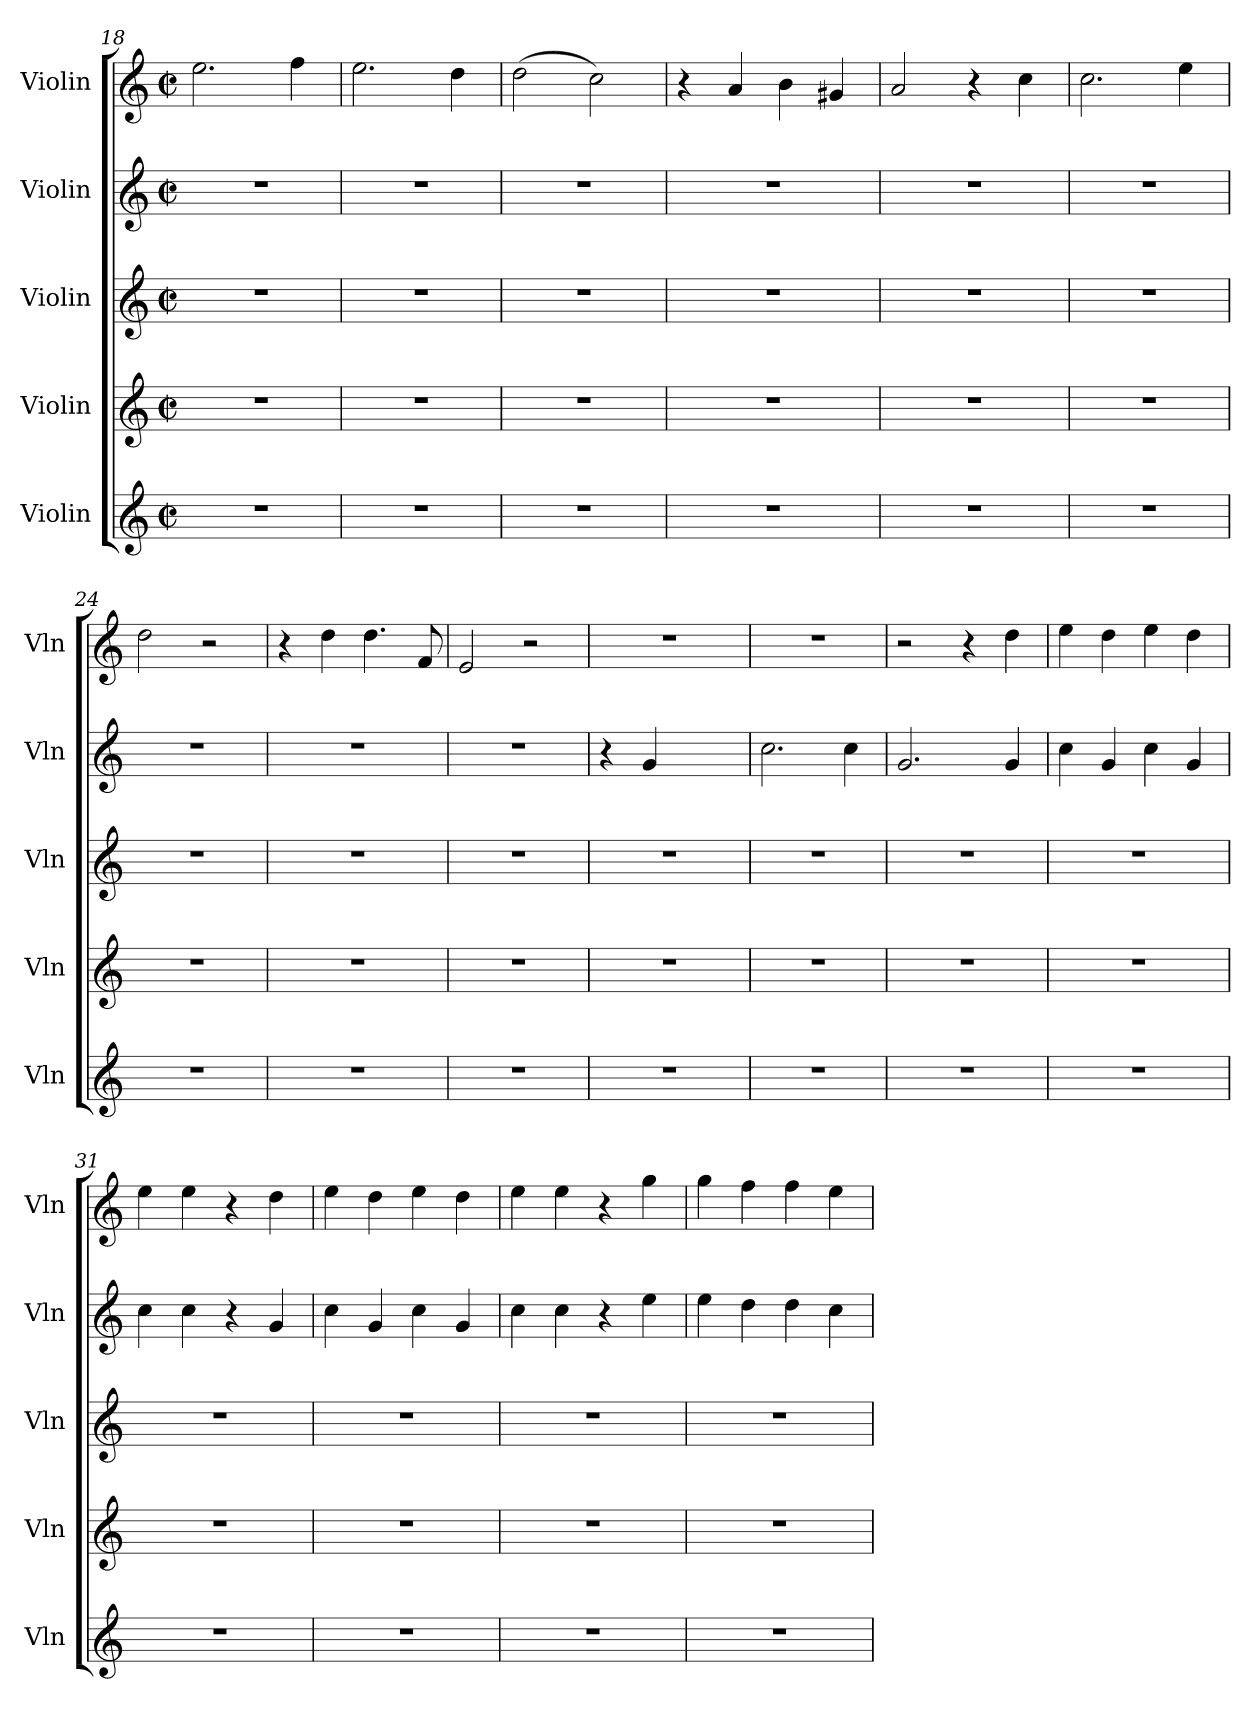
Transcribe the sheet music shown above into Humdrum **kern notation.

**kern	**kern	**kern	**kern	**kern
*part5	*part4	*part3	*part2	*part1
*staff5	*staff4	*staff3	*staff2	*staff1
*I"Violin	*I"Violin	*I"Violin	*I"Violin	*I"Violin
*I'Vln	*I'Vln	*I'Vln	*I'Vln	*I'Vln
*clefG2	*clefG2	*clefG2	*clefG2	*clefG2
*k[]	*k[]	*k[]	*k[]	*k[]
*M2/2	*M2/2	*M2/2	*M2/2	*M2/2
*met(c|)	*met(c|)	*met(c|)	*met(c|)	*met(c|)
=18	=18	=18	=18	=18
1r	1r	1r	1r	2.ee\
.	.	.	.	4ff\
=19	=19	=19	=19	=19
1r	1r	1r	1r	2.ee\
.	.	.	.	4dd\
=20	=20	=20	=20	=20
1r	1r	1r	1r	(>2dd\
.	.	.	.	2cc\)
=21	=21	=21	=21	=21
1r	1r	1r	1r	4r
.	.	.	.	4a/
.	.	.	.	4b\
.	.	.	.	4g#X/
=22	=22	=22	=22	=22
1r	1r	1r	1r	2a/
.	.	.	.	4r
.	.	.	.	4cc\
!!LO:PB:g=z
=23	=23	=23	=23	=23
1r	1r	1r	1r	2.cc\
.	.	.	.	4ee\
=24	=24	=24	=24	=24
1r	1r	1r	1r	2dd\
.	.	.	.	2r
=25	=25	=25	=25	=25
1r	1r	1r	1r	4r
.	.	.	.	4dd\
.	.	.	.	4.dd\
.	.	.	.	8f/
=26	=26	=26	=26	=26
1r	1r	1r	1r	2e/
.	.	.	.	2r
=27	=27	=27	=27	=27
1r	1r	1r	4r	1r
.	.	.	4g/	.
.	.	.	2ryy	.
=28	=28	=28	=28	=28
1r	1r	1r	2.cc\	1r
.	.	.	4cc\	.
=29	=29	=29	=29	=29
1r	1r	1r	2.g/	2r
.	.	.	.	4r
.	.	.	4g/	4dd\
=30	=30	=30	=30	=30
1r	1r	1r	4cc\	4ee\
.	.	.	4g/	4dd\
.	.	.	4cc\	4ee\
.	.	.	4g/	4dd\
!!LO:LB:g=z
=31	=31	=31	=31	=31
1r	1r	1r	4cc\	4ee\
.	.	.	4cc\	4ee\
.	.	.	4r	4r
.	.	.	4g/	4dd\
=32	=32	=32	=32	=32
1r	1r	1r	4cc\	4ee\
.	.	.	4g/	4dd\
.	.	.	4cc\	4ee\
.	.	.	4g/	4dd\
=33	=33	=33	=33	=33
1r	1r	1r	4cc\	4ee\
.	.	.	4cc\	4ee\
.	.	.	4r	4r
.	.	.	4ee\	4gg\
=34	=34	=34	=34	=34
1r	1r	1r	4ee\	4gg\
.	.	.	4dd\	4ff\
.	.	.	4dd\	4ff\
.	.	.	4cc\	4ee\
=	=	=	=	=
*-	*-	*-	*-	*-
